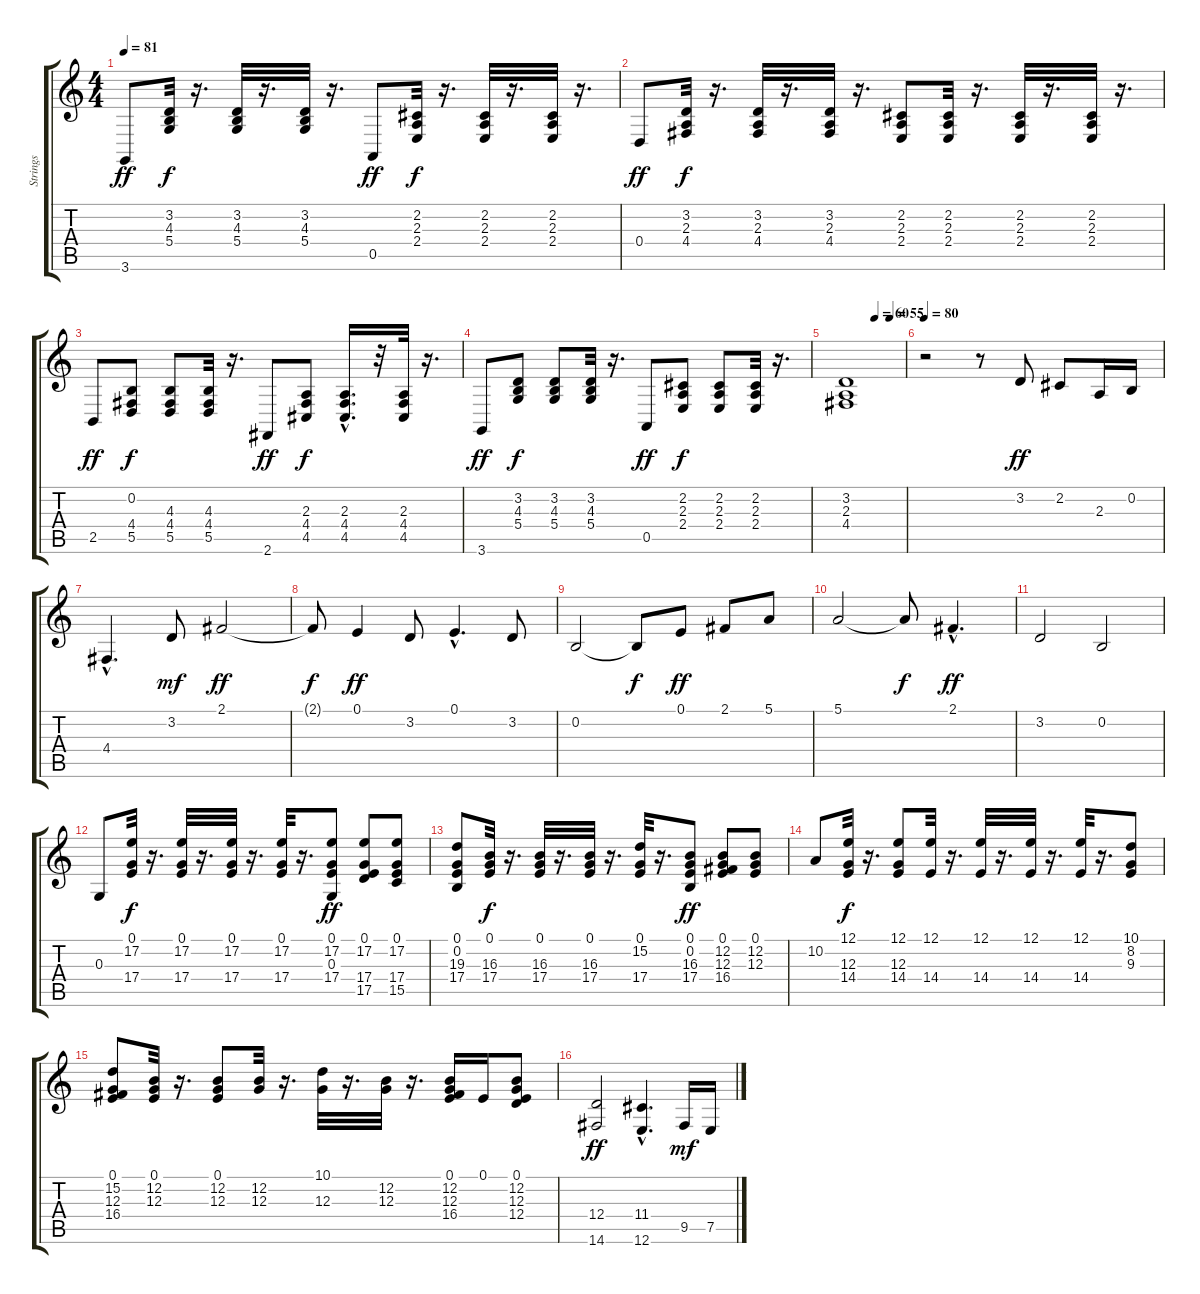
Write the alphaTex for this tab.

\track ("Strings" "Strings") {instrument stringensemble1}
\staff {score tabs}
\tuning (E4 B3 G3 D3 A2 E2) {hide}
\ts (4 4)
\tempo 81
\clef g2
\ks c
3.6.8{dy ff} (3.2 4.3 5.4).32{dy f} r.16{d} (3.2 4.3 5.4).32 r.16{d} (3.2 4.3 5.4).32 r.16{d} 0.5.8{dy ff} (2.2 2.3 2.4).32{dy f} r.16{d} (2.2 2.3 2.4).32 r.16{d} (2.2 2.3 2.4).32 r.16{d} |
0.4.8{dy ff} (3.2 2.3 4.4).32{dy f} r.16{d} (3.2 2.3 4.4).32 r.16{d} (3.2 2.3 4.4).32 r.16{d} (2.2 2.3 2.4).8 (2.2 2.3 2.4).32 r.16{d} (2.2 2.3 2.4).32 r.16{d} (2.2 2.3 2.4).32 r.16{d} |
2.5.8{dy ff} (0.2 4.4 5.5).8{dy f} (4.3 4.4 5.5).8 (4.3 4.4 5.5).32 r.16{d} 2.6.8{dy ff} (2.3 4.4 4.5).8{dy f} (2.3{hac} 4.4{hac} 4.5{hac}).16{d} r.32 (2.3 4.4 4.5).32 r.16{d} |
3.6.8{dy ff} (3.2 4.3 5.4).8{dy f} (3.2 4.3 5.4).8 (3.2 4.3 5.4).32 r.16{d} 0.5.8{dy ff} (2.2 2.3 2.4).8{dy f} (2.2 2.3 2.4).8 (2.2 2.3 2.4).32 r.16{d} |
\tempo (60 0.5)
\tempo (55 0.75)
(3.2 2.3 4.4).1 |
\tempo 81
\tempo 80
r.2 r.8 3.2.8{dy ff} 2.2.8 2.3.16 0.2.16 |
4.4{hac}.4{d} 3.2.8{dy mf} 2.1.2{dy ff} |
2.1{t}.8{dy f} 0.1.4{dy ff} 3.2.8 0.1{hac}.4{d} 3.2.8 |
0.2.2 0.2{t}.8{dy f} 0.1.8{dy ff} 2.1.8 5.1.8 |
5.1.2 5.1{t}.8{dy f} 2.1{hac}.4{d dy ff} |
3.2.2 0.2.2 |
0.3.8 (0.1 17.2 17.4).32{dy f} r.16{d} (0.1 17.2 17.4).32 r.16{d} (0.1 17.2 17.4).32 r.16{d} (0.1 17.2 17.4).32 r.16{d} (0.1 17.2 0.3 17.4).8{dy ff} (0.1 17.2 17.4 17.5).8 (0.1 17.2 17.4 15.5).8 |
(0.1 0.2 19.3 17.4).8 (0.1 16.3 17.4).32{dy f} r.16{d} (0.1 16.3 17.4).32 r.16{d} (0.1 16.3 17.4).32 r.16{d} (0.1 15.2 17.4).32 r.16{d} (0.1 0.2 16.3 17.4).8{dy ff} (0.1 12.2 12.3 16.4).8 (0.1 12.2 12.3).8 |
10.2.8 (12.1 12.3 14.4).32{dy f} r.16{d} (12.1 12.3 14.4).8 (12.1 14.4).32 r.16{d} (12.1 14.4).32 r.16{d} (12.1 14.4).32 r.16{d} (12.1 14.4).32 r.16{d} (10.1 8.2 9.3).8 |
(0.1 15.2 12.3 16.4).8 (0.1 12.2 12.3).32 r.16{d} (0.1 12.2 12.3).8 (12.2 12.3).32 r.16{d} (10.1 12.3).32 r.16{d} (12.2 12.3).32 r.16{d} (0.1 12.2 12.3 16.4).16 0.1.16 (0.1 12.2 12.3 12.4).8 |
(12.4 14.6).2{dy ff} (11.4 12.6{hac}).4{d} 9.5.16{dy mf} 7.5.16
